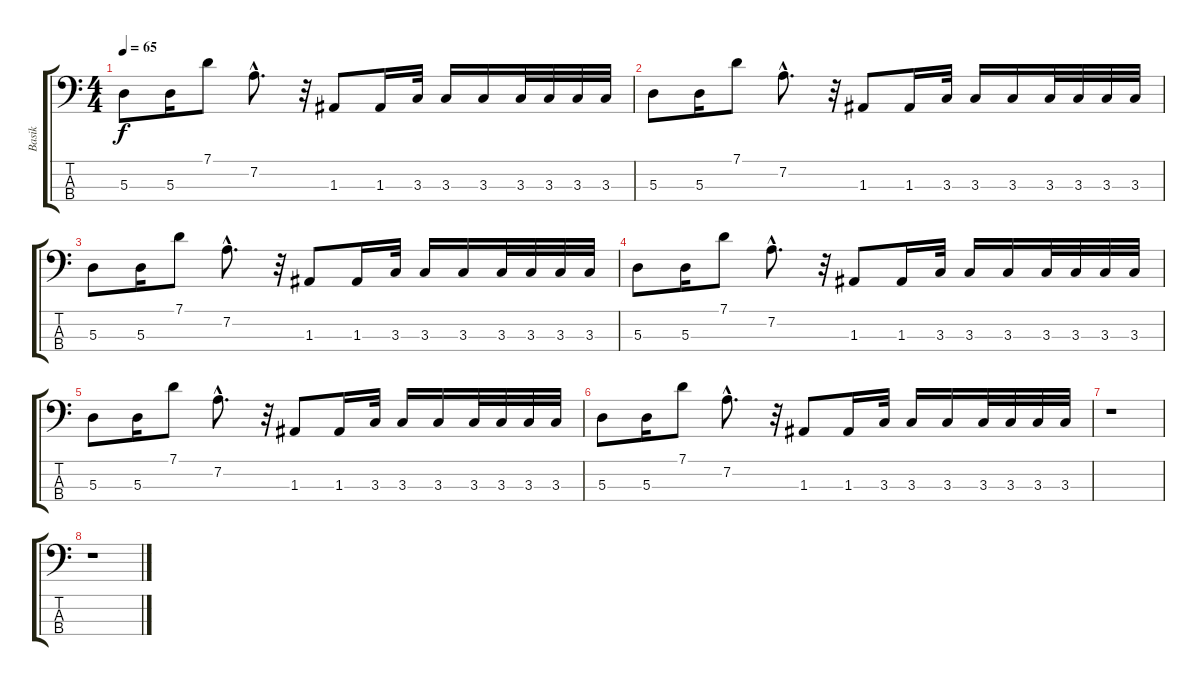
\track ("Basik" "Basik") {instrument electricbassfinger}
\staff {score tabs}
\tuning (G2 D2 A1 E1) {hide}
\ts (4 4)
\tempo 65
\clef f4
\ks c
5.3.8{dy f} 5.3.16 7.1.8 7.2{hac}.8{d} r.32 1.3.8 1.3.16 3.3.32 3.3.16 3.3.16 3.3.32 3.3.32 3.3.32 3.3.32 |
5.3.8 5.3.16 7.1.8 7.2{hac}.8{d} r.32 1.3.8 1.3.16 3.3.32 3.3.16 3.3.16 3.3.32 3.3.32 3.3.32 3.3.32 |
5.3.8 5.3.16 7.1.8 7.2{hac}.8{d} r.32 1.3.8 1.3.16 3.3.32 3.3.16 3.3.16 3.3.32 3.3.32 3.3.32 3.3.32 |
5.3.8 5.3.16 7.1.8 7.2{hac}.8{d} r.32 1.3.8 1.3.16 3.3.32 3.3.16 3.3.16 3.3.32 3.3.32 3.3.32 3.3.32 |
5.3.8 5.3.16 7.1.8 7.2{hac}.8{d} r.32 1.3.8 1.3.16 3.3.32 3.3.16 3.3.16 3.3.32 3.3.32 3.3.32 3.3.32 |
5.3.8 5.3.16 7.1.8 7.2{hac}.8{d} r.32 1.3.8 1.3.16 3.3.32 3.3.16 3.3.16 3.3.32 3.3.32 3.3.32 3.3.32 |
r.1 |
r.1
